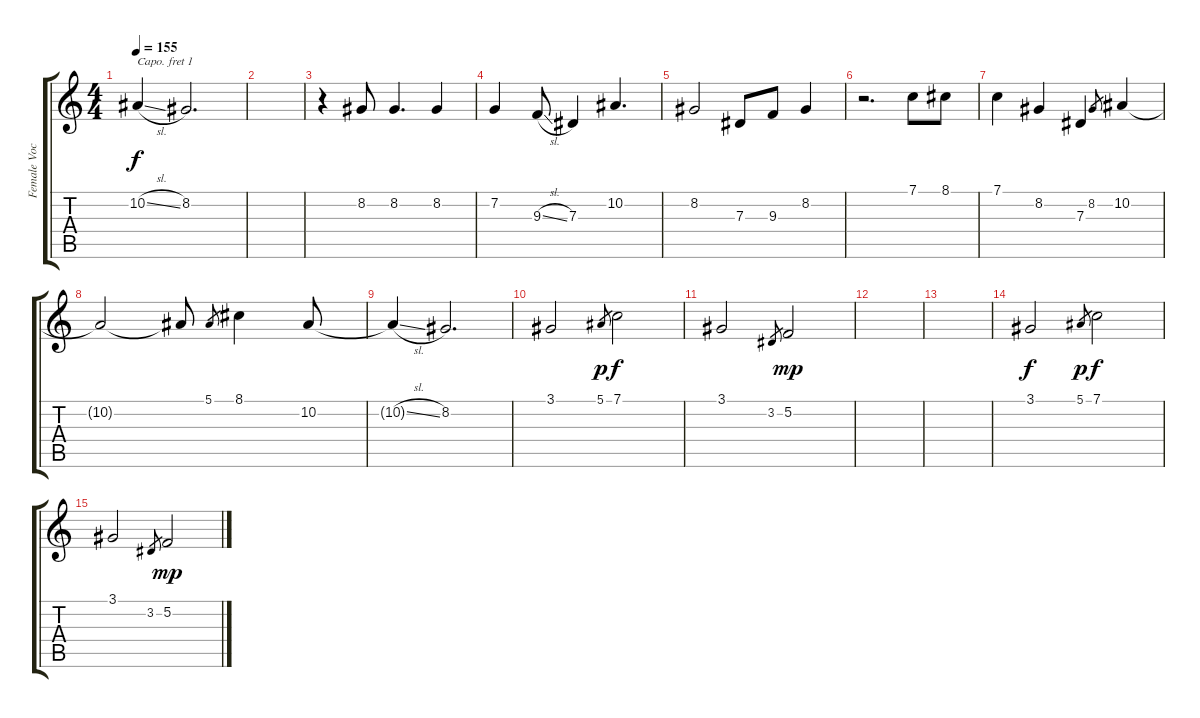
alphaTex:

\track ("Female Vocals" "Female Voc") {instrument flute}
\staff {score tabs}
\capo 1
\tuning (E4 B3 G3 D3 A2 E2) {hide}
\ts (4 4)
\tempo 155
\clef g2
\ks c
10.2{sl t}.4{dy f} 8.2.2{d} |
|
r.4 8.2.8 8.2.4{d} 8.2.4 |
7.2.4 9.3{sl}.8 7.3.4 10.2.4{d} |
8.2.2 7.3.8 9.3.8 8.2.4 |
r.2{d} 7.1.8 8.1.8 |
7.1.4 8.2.4 7.3.4 8.2.8{gr} 10.2.4 |
10.2{t}.2 10.2{t}.8 5.1.8{gr} 8.1.4 10.2.8 |
10.2{sl t}.4 8.2.2{d} |
3.1.2 5.1.8{gr dy p} 7.1.2{dy f} |
3.1.2 3.2.8{gr} 5.2.2{dy mp} |
|
|
3.1.2{dy f} 5.1.8{gr dy p} 7.1.2{dy f} |
3.1.2 3.2.8{gr} 5.2.2{dy mp}
